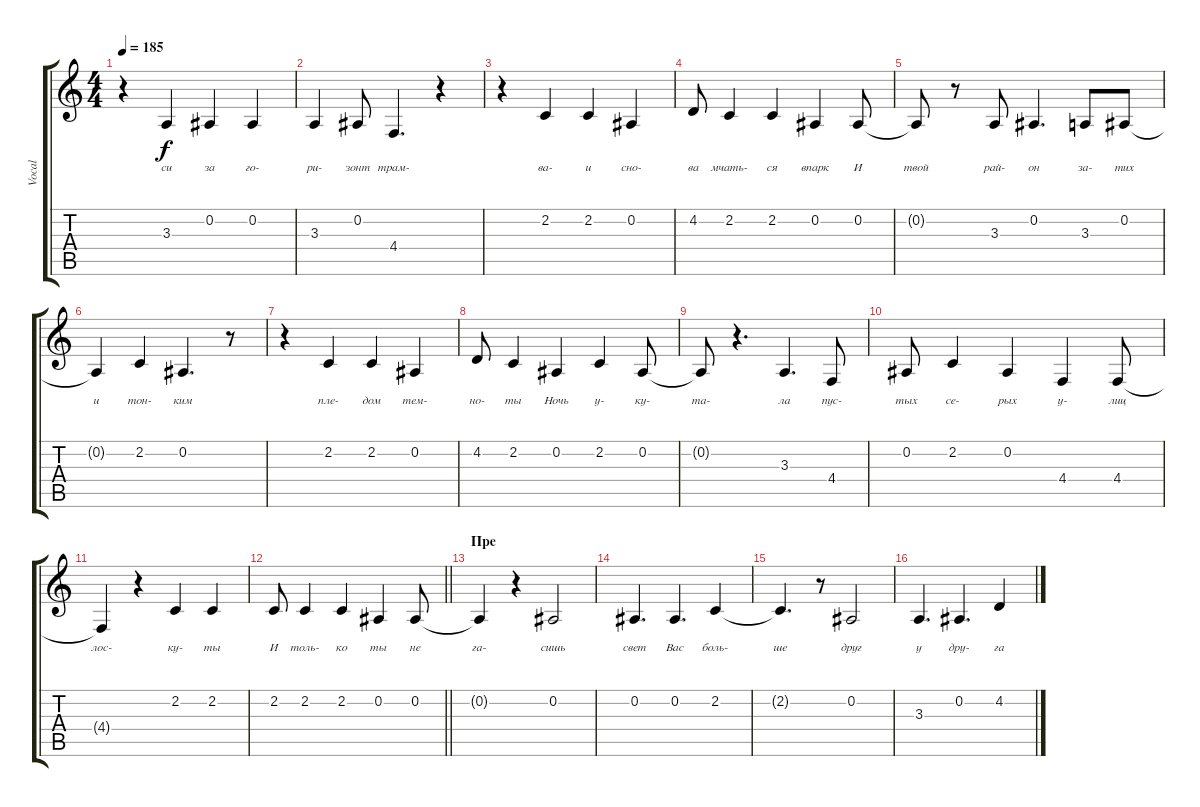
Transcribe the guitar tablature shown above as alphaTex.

\track ("Vocal" "Vocal") {instrument lead8bassandlead}
\staff {score tabs}
\tuning (Eb4 Bb3 Gb3 Db3 Ab2 Eb2) {hide}
\ts (4 4)
\tempo 185
\clef g2
\ks c
r.4{dy f} 3.3.4{lyrics (0 "си") lyrics (1 "") lyrics (2 "") lyrics (3 "") lyrics (4 "")} 0.2.4{lyrics (0 "за") lyrics (1 "") lyrics (2 "") lyrics (3 "") lyrics (4 "")} 0.2.4{lyrics (0 "го-") lyrics (1 "") lyrics (2 "") lyrics (3 "") lyrics (4 "")} |
3.3.4{lyrics (0 "ри-") lyrics (1 "") lyrics (2 "") lyrics (3 "") lyrics (4 "")} 0.2.8{lyrics (0 "зонт") lyrics (1 "") lyrics (2 "") lyrics (3 "") lyrics (4 "")} 4.4.4{d lyrics (0 "трам-") lyrics (1 "") lyrics (2 "") lyrics (3 "") lyrics (4 "")} r.4 |
r.4 2.2.4{lyrics (0 "ва-") lyrics (1 "") lyrics (2 "") lyrics (3 "") lyrics (4 "")} 2.2.4{lyrics (0 "и") lyrics (1 "") lyrics (2 "") lyrics (3 "") lyrics (4 "")} 0.2.4{lyrics (0 "сно-") lyrics (1 "") lyrics (2 "") lyrics (3 "") lyrics (4 "")} |
4.2.8{lyrics (0 "ва") lyrics (1 "") lyrics (2 "") lyrics (3 "") lyrics (4 "")} 2.2.4{lyrics (0 "мчать-") lyrics (1 "") lyrics (2 "") lyrics (3 "") lyrics (4 "")} 2.2.4{lyrics (0 "ся") lyrics (1 "") lyrics (2 "") lyrics (3 "") lyrics (4 "")} 0.2.4{lyrics (0 "впарк") lyrics (1 "") lyrics (2 "") lyrics (3 "") lyrics (4 "")} 0.2.8{lyrics (0 "И") lyrics (1 "") lyrics (2 "") lyrics (3 "") lyrics (4 "")} |
0.2{t}.8{lyrics (0 "твой") lyrics (1 "") lyrics (2 "") lyrics (3 "") lyrics (4 "")} r.8 3.3.8{lyrics (0 "рай-") lyrics (1 "") lyrics (2 "") lyrics (3 "") lyrics (4 "")} 0.2.4{d lyrics (0 "он") lyrics (1 "") lyrics (2 "") lyrics (3 "") lyrics (4 "")} 3.3.8{lyrics (0 "за-") lyrics (1 "") lyrics (2 "") lyrics (3 "") lyrics (4 "")} 0.2.8{lyrics (0 "тих") lyrics (1 "") lyrics (2 "") lyrics (3 "") lyrics (4 "")} |
0.2{t}.4{lyrics (0 "и") lyrics (1 "") lyrics (2 "") lyrics (3 "") lyrics (4 "")} 2.2.4{lyrics (0 "тон-") lyrics (1 "") lyrics (2 "") lyrics (3 "") lyrics (4 "")} 0.2.4{d lyrics (0 "ким") lyrics (1 "") lyrics (2 "") lyrics (3 "") lyrics (4 "")} r.8 |
r.4 2.2.4{lyrics (0 "пле-") lyrics (1 "") lyrics (2 "") lyrics (3 "") lyrics (4 "")} 2.2.4{lyrics (0 "дом") lyrics (1 "") lyrics (2 "") lyrics (3 "") lyrics (4 "")} 0.2.4{lyrics (0 "тем-") lyrics (1 "") lyrics (2 "") lyrics (3 "") lyrics (4 "")} |
4.2.8{lyrics (0 "но-") lyrics (1 "") lyrics (2 "") lyrics (3 "") lyrics (4 "")} 2.2.4{lyrics (0 "ты") lyrics (1 "") lyrics (2 "") lyrics (3 "") lyrics (4 "")} 0.2.4{lyrics (0 "Ночь") lyrics (1 "") lyrics (2 "") lyrics (3 "") lyrics (4 "")} 2.2.4{lyrics (0 "у-") lyrics (1 "") lyrics (2 "") lyrics (3 "") lyrics (4 "")} 0.2.8{lyrics (0 "ку-") lyrics (1 "") lyrics (2 "") lyrics (3 "") lyrics (4 "")} |
0.2{t}.8{lyrics (0 "та-") lyrics (1 "") lyrics (2 "") lyrics (3 "") lyrics (4 "")} r.4{d} 3.3.4{d lyrics (0 "ла") lyrics (1 "") lyrics (2 "") lyrics (3 "") lyrics (4 "")} 4.4.8{lyrics (0 "пус-") lyrics (1 "") lyrics (2 "") lyrics (3 "") lyrics (4 "")} |
0.2.8{lyrics (0 "тых") lyrics (1 "") lyrics (2 "") lyrics (3 "") lyrics (4 "")} 2.2.4{lyrics (0 "се-") lyrics (1 "") lyrics (2 "") lyrics (3 "") lyrics (4 "")} 0.2.4{lyrics (0 "рых") lyrics (1 "") lyrics (2 "") lyrics (3 "") lyrics (4 "")} 4.4.4{lyrics (0 "у-") lyrics (1 "") lyrics (2 "") lyrics (3 "") lyrics (4 "")} 4.4.8{lyrics (0 "лиц") lyrics (1 "") lyrics (2 "") lyrics (3 "") lyrics (4 "")} |
4.4{t}.4{lyrics (0 "лос-") lyrics (1 "") lyrics (2 "") lyrics (3 "") lyrics (4 "")} r.4 2.2.4{lyrics (0 "ку-") lyrics (1 "") lyrics (2 "") lyrics (3 "") lyrics (4 "")} 2.2.4{lyrics (0 "ты") lyrics (1 "") lyrics (2 "") lyrics (3 "") lyrics (4 "")} |
\barLineRight lightlight
2.2.8{lyrics (0 "И") lyrics (1 "") lyrics (2 "") lyrics (3 "") lyrics (4 "")} 2.2.4{lyrics (0 "толь-") lyrics (1 "") lyrics (2 "") lyrics (3 "") lyrics (4 "")} 2.2.4{lyrics (0 "ко") lyrics (1 "") lyrics (2 "") lyrics (3 "") lyrics (4 "")} 0.2.4{lyrics (0 "ты") lyrics (1 "") lyrics (2 "") lyrics (3 "") lyrics (4 "")} 0.2.8{lyrics (0 "не") lyrics (1 "") lyrics (2 "") lyrics (3 "") lyrics (4 "")} |
\section ("" "Пре")
0.2{t}.4{lyrics (0 "га-") lyrics (1 "") lyrics (2 "") lyrics (3 "") lyrics (4 "")} r.4 0.2.2{lyrics (0 "сишь") lyrics (1 "") lyrics (2 "") lyrics (3 "") lyrics (4 "")} |
0.2.4{d lyrics (0 "свет") lyrics (1 "") lyrics (2 "") lyrics (3 "") lyrics (4 "")} 0.2.4{d lyrics (0 "Вас") lyrics (1 "") lyrics (2 "") lyrics (3 "") lyrics (4 "")} 2.2.4{lyrics (0 "боль-") lyrics (1 "") lyrics (2 "") lyrics (3 "") lyrics (4 "")} |
2.2{t}.4{d lyrics (0 "ше") lyrics (1 "") lyrics (2 "") lyrics (3 "") lyrics (4 "")} r.8 0.2.2{lyrics (0 "друг") lyrics (1 "") lyrics (2 "") lyrics (3 "") lyrics (4 "")} |
3.3.4{d lyrics (0 "у") lyrics (1 "") lyrics (2 "") lyrics (3 "") lyrics (4 "")} 0.2.4{d lyrics (0 "дру-") lyrics (1 "") lyrics (2 "") lyrics (3 "") lyrics (4 "")} 4.2.4{lyrics (0 "га") lyrics (1 "") lyrics (2 "") lyrics (3 "") lyrics (4 "")}
